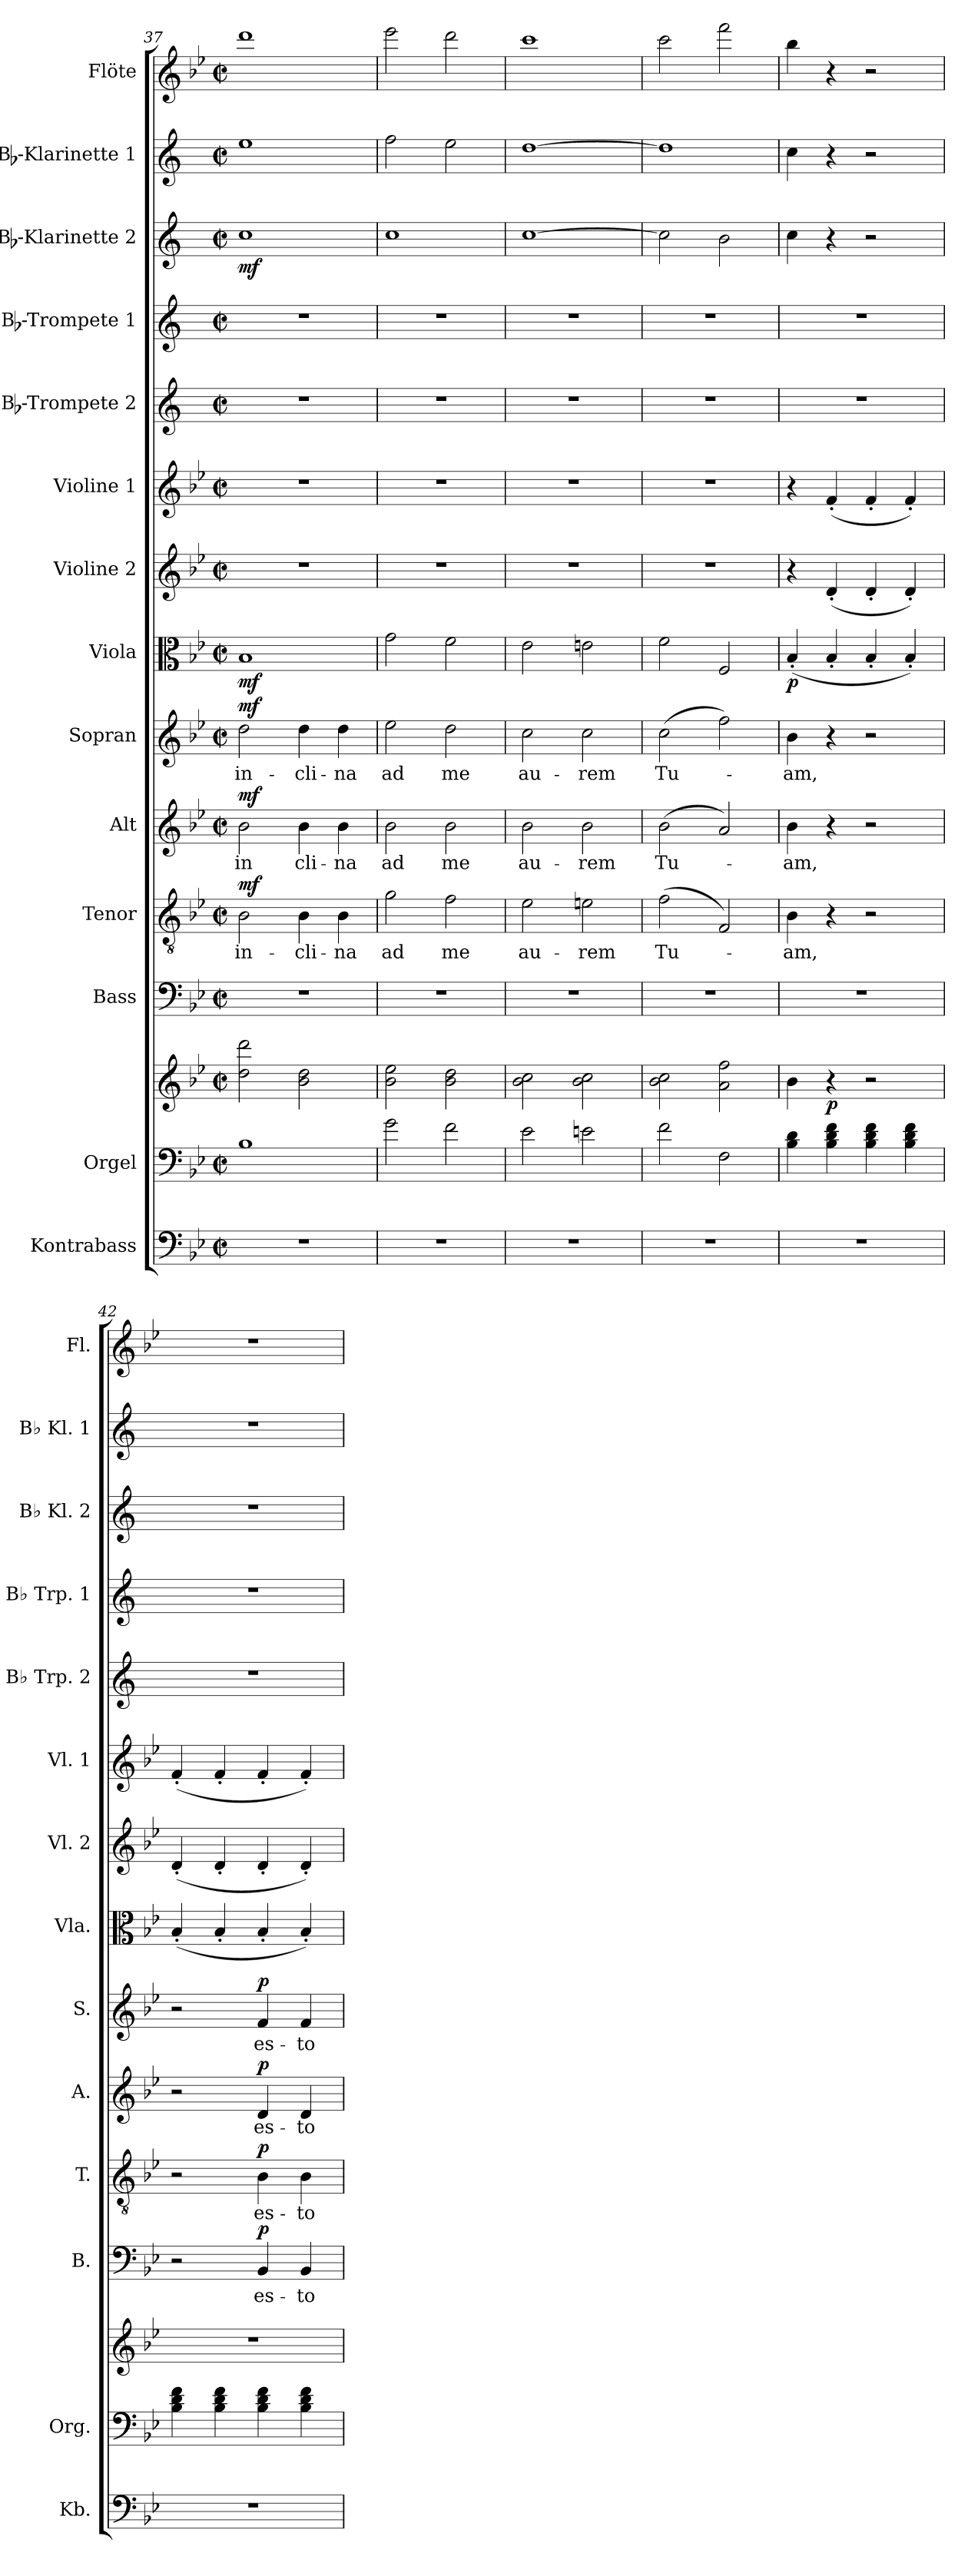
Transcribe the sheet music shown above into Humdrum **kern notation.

**kern	**kern	**kern	**dynam	**kern	**text	**dynam	**kern	**text	**dynam	**kern	**text	**dynam	**kern	**text	**dynam	**kern	**dynam	**kern	**kern	**kern	**kern	**kern	**dynam	**kern	**kern
*part14	*part13	*part13	*part13	*part12	*part12	*part12	*part11	*part11	*part11	*part10	*part10	*part10	*part9	*part9	*part9	*part8	*part8	*part7	*part6	*part5	*part4	*part3	*part3	*part2	*part1
*staff15	*staff14	*staff13	*staff13/14	*staff12	*staff12	*staff12	*staff11	*staff11	*staff11	*staff10	*staff10	*staff10	*staff9	*staff9	*staff9	*staff8	*staff8	*staff7	*staff6	*staff5	*staff4	*staff3	*staff3	*staff2	*staff1
*I"Kontrabass	*I"Orgel	*	*	*I"Bass	*	*	*I"Tenor	*	*	*I"Alt	*	*	*I"Sopran	*	*	*I"Viola	*	*I"Violine 2	*I"Violine 1	*I"Bb-Trompete 2	*I"Bb-Trompete 1	*I"Bb-Klarinette 2	*	*I"Bb-Klarinette 1	*I"Flöte
*I'Kb.	*I'Org.	*	*	*I'B.	*	*	*I'T.	*	*	*I'A.	*	*	*I'S.	*	*	*I'Vla.	*	*I'Vl. 2	*I'Vl. 1	*I'Bb Trp. 2	*I'Bb Trp. 1	*I'Bb Kl. 2	*	*I'Bb Kl. 1	*I'Fl.
*clefF4	*clefF4	*clefG2	*	*clefF4	*	*	*clefGv2	*	*	*clefG2	*	*	*clefG2	*	*	*clefC3	*	*clefG2	*clefG2	*clefG2	*clefG2	*clefG2	*	*clefG2	*clefG2
*ITrd7c12	*	*	*	*	*	*	*	*	*	*	*	*	*	*	*	*	*	*	*	*ITrd1c2	*ITrd1c2	*ITrd1c2	*	*ITrd1c2	*
*k[b-e-]	*k[b-e-]	*k[b-e-]	*	*k[b-e-]	*	*	*k[b-e-]	*	*	*k[b-e-]	*	*	*k[b-e-]	*	*	*k[b-e-]	*	*k[b-e-]	*k[b-e-]	*k[b-e-]	*k[b-e-]	*k[b-e-]	*	*k[b-e-]	*k[b-e-]
*B-:	*B-:	*B-:	*	*B-:	*	*	*B-:	*	*	*B-:	*	*	*B-:	*	*	*B-:	*	*B-:	*B-:	*B-:	*B-:	*B-:	*	*B-:	*B-:
*M2/2	*M2/2	*M2/2	*	*M2/2	*	*	*M2/2	*	*	*M2/2	*	*	*M2/2	*	*	*M2/2	*	*M2/2	*M2/2	*M2/2	*M2/2	*M2/2	*	*M2/2	*M2/2
*met(c|)	*met(c|)	*met(c|)	*	*met(c|)	*	*	*met(c|)	*	*	*met(c|)	*	*	*met(c|)	*	*	*met(c|)	*	*met(c|)	*met(c|)	*met(c|)	*met(c|)	*met(c|)	*	*met(c|)	*met(c|)
=37	=37	=37	=37	=37	=37	=37	=37	=37	=37	=37	=37	=37	=37	=37	=37	=37	=37	=37	=37	=37	=37	=37	=37	=37	=37
!	!	!	!	!	!	!	!	!LO:LY:b	!LO:DY:a	!	!LO:LY:b	!LO:DY:a	!	!LO:LY:b	!LO:DY:a	!	!LO:DY:b	!	!	!	!	!	!LO:DY:b	!	!
1r	1B-	2dd\ 2ddd\	.	1r	.	.	2B-\	in-	mf	2b-\	in	mf	2dd\	in-	mf	1B-	mf	1r	1r	1r	1r	1b-	mf	1dd	1ddd
!	!	!	!	!	!	!	!	!LO:LY:b	!	!	!LO:LY:b	!	!	!LO:LY:b	!	!	!	!	!	!	!	!	!	!	!
.	.	2b-\ 2dd\	.	.	.	.	4B-\	-cli-	.	4b-\	cli-	.	4dd\	-cli-	.	.	.	.	.	.	.	.	.	.	.
!	!	!	!	!	!	!	!	!LO:LY:b	!	!	!LO:LY:b	!	!	!LO:LY:b	!	!	!	!	!	!	!	!	!	!	!
.	.	.	.	.	.	.	4B-\	-na	.	4b-\	-na	.	4dd\	-na	.	.	.	.	.	.	.	.	.	.	.
!!LO:PB:g=z
=38	=38	=38	=38	=38	=38	=38	=38	=38	=38	=38	=38	=38	=38	=38	=38	=38	=38	=38	=38	=38	=38	=38	=38	=38	=38
!	!	!	!	!	!	!	!	!LO:LY:b	!	!	!LO:LY:b	!	!	!LO:LY:b	!	!	!	!	!	!	!	!	!	!	!
1r	2g\	2b-\ 2ee-\	.	1r	.	.	2g\	ad	.	2b-\	ad	.	2ee-\	ad	.	2g\	.	1r	1r	1r	1r	1b-	.	2ee-\	2eee-\
!	!	!	!	!	!	!	!	!LO:LY:b	!	!	!LO:LY:b	!	!	!LO:LY:b	!	!	!	!	!	!	!	!	!	!	!
.	2f\	2b-\ 2dd\	.	.	.	.	2f\	me	.	2b-\	me	.	2dd\	me	.	2f\	.	.	.	.	.	.	.	2dd\	2ddd\
=39	=39	=39	=39	=39	=39	=39	=39	=39	=39	=39	=39	=39	=39	=39	=39	=39	=39	=39	=39	=39	=39	=39	=39	=39	=39
!	!	!	!	!	!	!	!	!LO:LY:b	!	!	!LO:LY:b	!	!	!LO:LY:b	!	!	!	!	!	!	!	!	!	!	!
1r	2e-\	2b-\ 2cc\	.	1r	.	.	2e-\	au-	.	2b-\	au-	.	2cc\	au-	.	2e-\	.	1r	1r	1r	1r	[1b-	.	[1cc	1ccc
!	!	!	!	!	!	!	!	!LO:LY:b	!	!	!LO:LY:b	!	!	!LO:LY:b	!	!	!	!	!	!	!	!	!	!	!
.	2en\	2b-\ 2cc\	.	.	.	.	2en\	-rem	.	2b-\	-rem	.	2cc\	-rem	.	2en\	.	.	.	.	.	.	.	.	.
=40	=40	=40	=40	=40	=40	=40	=40	=40	=40	=40	=40	=40	=40	=40	=40	=40	=40	=40	=40	=40	=40	=40	=40	=40	=40
!	!	!	!	!	!	!	!	!LO:LY:b	!	!	!LO:LY:b	!	!	!LO:LY:b	!	!	!	!	!	!	!	!	!	!	!
1r	2f\	2b-\ 2cc\	.	1r	.	.	(>2f\	Tu-	.	(>2b-\	Tu-	.	(>2cc\	Tu-	.	2f\	.	1r	1r	1r	1r	2b-\]	.	1cc]	2ccc\
.	2F\	2a\ 2ff\	.	.	.	.	2F/)	.	.	2a/)	.	.	2ff\)	.	.	2F/	.	.	.	.	.	2a\	.	.	2fff\
=41	=41	=41	=41	=41	=41	=41	=41	=41	=41	=41	=41	=41	=41	=41	=41	=41	=41	=41	=41	=41	=41	=41	=41	=41	=41
!	!	!	!	!	!	!	!	!LO:LY:b	!	!	!LO:LY:b	!	!	!LO:LY:b	!	!	!LO:DY:b	!	!	!	!	!	!	!	!
1r	4B-\ 4d\	4b-\	.	1r	.	.	4B-\	-am,	.	4b-\	-am,	.	4b-\	-am,	.	(<4B-'</	p	4r	4r	1r	1r	4b-\	.	4b-\	4bb-\
!	!	!	!LO:DY:b	!	!	!	!	!	!	!	!	!	!	!	!	!	!	!	!	!	!	!	!	!	!
.	4B-\ 4d\ 4f\	4r	p	.	.	.	4r	.	.	4r	.	.	4r	.	.	4B-'</	.	(<4d'</	(<4f'</	.	.	4r	.	4r	4r
.	4B-\ 4d\ 4f\	2r	.	.	.	.	2r	.	.	2r	.	.	2r	.	.	4B-'</	.	4d'</	4f'</	.	.	2r	.	2r	2r
.	4B-\ 4d\ 4f\	.	.	.	.	.	.	.	.	.	.	.	.	.	.	4B-'</)	.	4d'</)	4f'</)	.	.	.	.	.	.
=42	=42	=42	=42	=42	=42	=42	=42	=42	=42	=42	=42	=42	=42	=42	=42	=42	=42	=42	=42	=42	=42	=42	=42	=42	=42
1r	4B-\ 4d\ 4f\	1r	.	2r	.	.	2r	.	.	2r	.	.	2r	.	.	(<4B-'</	.	(<4d'</	(<4f'</	1r	1r	1r	.	1r	1r
.	4B-\ 4d\ 4f\	.	.	.	.	.	.	.	.	.	.	.	.	.	.	4B-'</	.	4d'</	4f'</	.	.	.	.	.	.
!	!	!	!	!	!LO:LY:b	!LO:DY:a	!	!LO:LY:b	!LO:DY:a	!	!LO:LY:b	!LO:DY:a	!	!LO:LY:b	!LO:DY:a	!	!	!	!	!	!	!	!	!	!
.	4B-\ 4d\ 4f\	.	.	4BB-/	es-	p	4B-\	es-	p	4d/	es-	p	4f/	es-	p	4B-'</	.	4d'</	4f'</	.	.	.	.	.	.
!	!	!	!	!	!LO:LY:b	!	!	!LO:LY:b	!	!	!LO:LY:b	!	!	!LO:LY:b	!	!	!	!	!	!	!	!	!	!	!
.	4B-\ 4d\ 4f\	.	.	4BB-/	-to	.	4B-\	-to	.	4d/	-to	.	4f/	-to	.	4B-'</)	.	4d'</)	4f'</)	.	.	.	.	.	.
=	=	=	=	=	=	=	=	=	=	=	=	=	=	=	=	=	=	=	=	=	=	=	=	=	=
*-	*-	*-	*-	*-	*-	*-	*-	*-	*-	*-	*-	*-	*-	*-	*-	*-	*-	*-	*-	*-	*-	*-	*-	*-	*-
